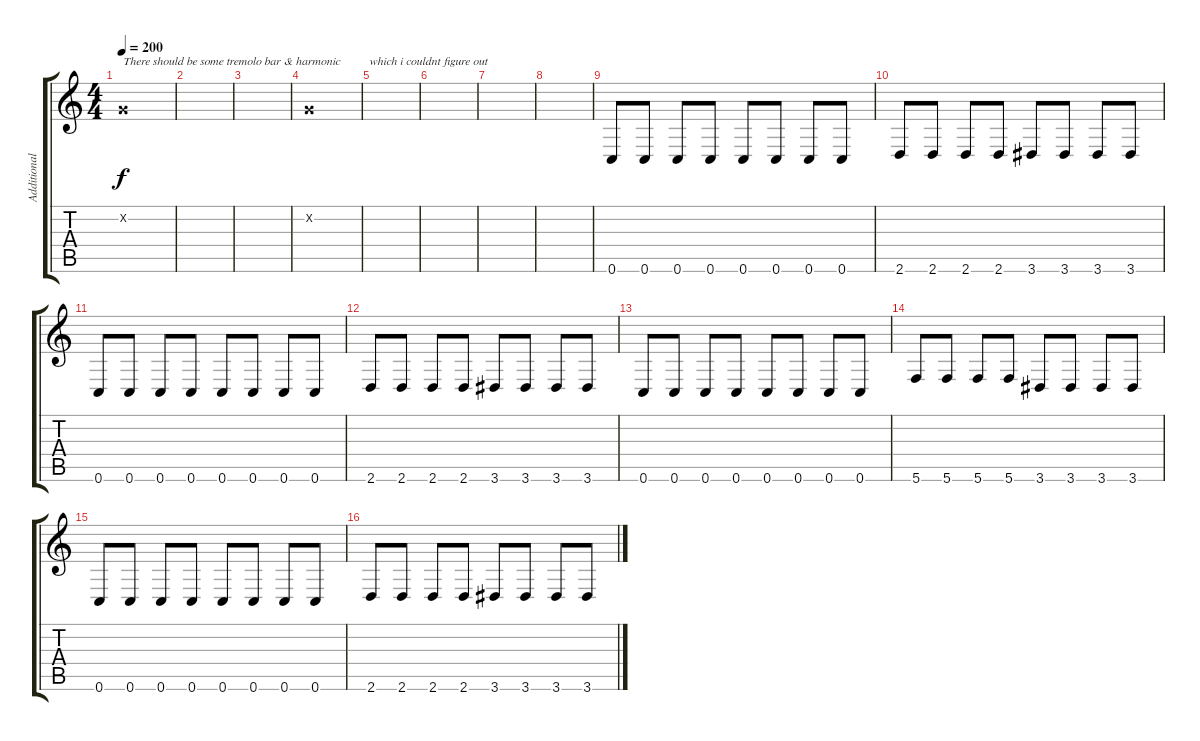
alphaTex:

\track ("Additional Guitar" "Additional") {instrument distortionguitar}
\staff {score tabs}
\tuning (C4 G3 Eb3 Bb2 F2 C2) {hide}
\ts (4 4)
\tempo 200
\clef g2
\ks c
0.2{x}.1{txt "There should be some tremolo bar & harmonic" dy f} |
|
|
0.2{x}.1{txt "                    which i couldnt figure out"} |
|
|
|
|
0.6.8 0.6.8 0.6.8 0.6.8 0.6.8 0.6.8 0.6.8 0.6.8 |
2.6.8 2.6.8 2.6.8 2.6.8 3.6.8 3.6.8 3.6.8 3.6.8 |
0.6.8 0.6.8 0.6.8 0.6.8 0.6.8 0.6.8 0.6.8 0.6.8 |
2.6.8 2.6.8 2.6.8 2.6.8 3.6.8 3.6.8 3.6.8 3.6.8 |
0.6.8 0.6.8 0.6.8 0.6.8 0.6.8 0.6.8 0.6.8 0.6.8 |
5.6.8 5.6.8 5.6.8 5.6.8 3.6.8 3.6.8 3.6.8 3.6.8 |
0.6.8 0.6.8 0.6.8 0.6.8 0.6.8 0.6.8 0.6.8 0.6.8 |
2.6.8 2.6.8 2.6.8 2.6.8 3.6.8 3.6.8 3.6.8 3.6.8
